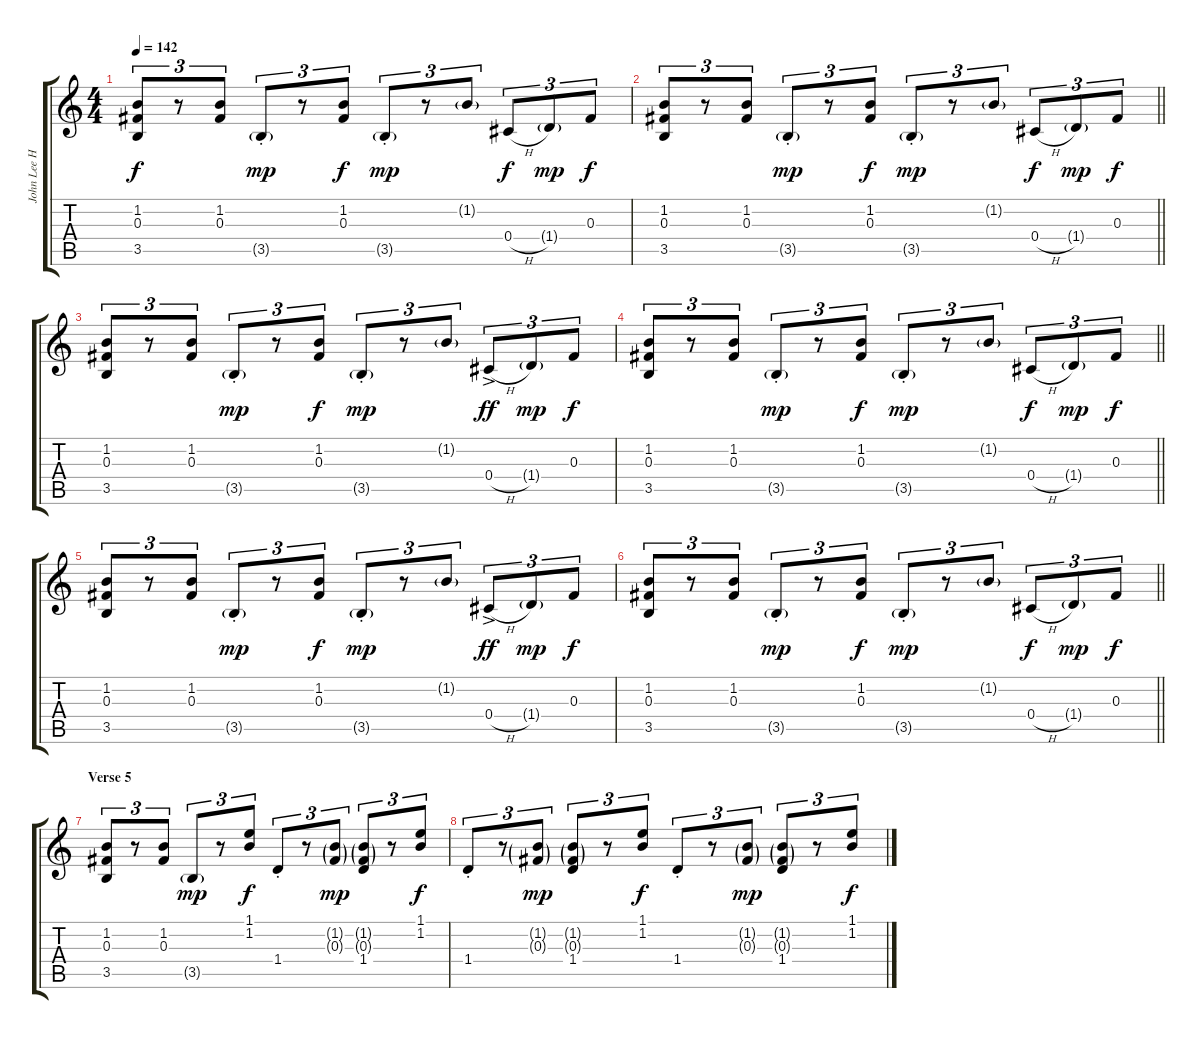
\track ("John Lee Hooker" "John Lee H") {instrument acousticguitarnylon}
\staff {score tabs}
\tuning (Eb4 Bb3 Gb3 Db3 Ab2 Eb2) {hide}
\ts (4 4)
\tempo 142
\clef g2
\ks c
(1.2 0.3 3.5).8{tu (3 2) dy f} r.8{tu (3 2)} (1.2 0.3).8{tu (3 2)} 3.5{g st}.8{tu (3 2) dy mp} r.8{tu (3 2)} (1.2 0.3).8{tu (3 2) dy f} 3.5{g st}.8{tu (3 2) dy mp} r.8{tu (3 2)} 1.2{g}.8{tu (3 2)} 0.4{h}.8{tu (3 2) dy f} 1.4{g}.8{tu (3 2) dy mp} 0.3.8{tu (3 2) dy f} |
\barLineRight lightlight
(1.2 0.3 3.5).8{tu (3 2)} r.8{tu (3 2)} (1.2 0.3).8{tu (3 2)} 3.5{g st}.8{tu (3 2) dy mp} r.8{tu (3 2)} (1.2 0.3).8{tu (3 2) dy f} 3.5{g st}.8{tu (3 2) dy mp} r.8{tu (3 2)} 1.2{g}.8{tu (3 2)} 0.4{h}.8{tu (3 2) dy f} 1.4{g}.8{tu (3 2) dy mp} 0.3.8{tu (3 2) dy f} |
(1.2 0.3 3.5).8{tu (3 2)} r.8{tu (3 2)} (1.2 0.3).8{tu (3 2)} 3.5{g st}.8{tu (3 2) dy mp} r.8{tu (3 2)} (1.2 0.3).8{tu (3 2) dy f} 3.5{g st}.8{tu (3 2) dy mp} r.8{tu (3 2)} 1.2{g}.8{tu (3 2)} 0.4{h ac}.8{tu (3 2) dy ff} 1.4{g}.8{tu (3 2) dy mp} 0.3.8{tu (3 2) dy f} |
\barLineRight lightlight
(1.2 0.3 3.5).8{tu (3 2)} r.8{tu (3 2)} (1.2 0.3).8{tu (3 2)} 3.5{g st}.8{tu (3 2) dy mp} r.8{tu (3 2)} (1.2 0.3).8{tu (3 2) dy f} 3.5{g st}.8{tu (3 2) dy mp} r.8{tu (3 2)} 1.2{g}.8{tu (3 2)} 0.4{h}.8{tu (3 2) dy f} 1.4{g}.8{tu (3 2) dy mp} 0.3.8{tu (3 2) dy f} |
(1.2 0.3 3.5).8{tu (3 2)} r.8{tu (3 2)} (1.2 0.3).8{tu (3 2)} 3.5{g st}.8{tu (3 2) dy mp} r.8{tu (3 2)} (1.2 0.3).8{tu (3 2) dy f} 3.5{g st}.8{tu (3 2) dy mp} r.8{tu (3 2)} 1.2{g}.8{tu (3 2)} 0.4{h ac}.8{tu (3 2) dy ff} 1.4{g}.8{tu (3 2) dy mp} 0.3.8{tu (3 2) dy f} |
\barLineRight lightlight
(1.2 0.3 3.5).8{tu (3 2)} r.8{tu (3 2)} (1.2 0.3).8{tu (3 2)} 3.5{g st}.8{tu (3 2) dy mp} r.8{tu (3 2)} (1.2 0.3).8{tu (3 2) dy f} 3.5{g st}.8{tu (3 2) dy mp} r.8{tu (3 2)} 1.2{g}.8{tu (3 2)} 0.4{h}.8{tu (3 2) dy f} 1.4{g}.8{tu (3 2) dy mp} 0.3.8{tu (3 2) dy f} |
\section ("" "Verse 5")
(1.2 0.3 3.5).8{tu (3 2)} r.8{tu (3 2)} (1.2 0.3).8{tu (3 2)} 3.5{g}.8{tu (3 2) dy mp} r.8{tu (3 2)} (1.1 1.2).8{tu (3 2) dy f} 1.4{st}.8{tu (3 2)} r.8{tu (3 2)} (1.2{g} 0.3{g}).8{tu (3 2) dy mp} (1.2{g} 0.3{g} 1.4).8{tu (3 2)} r.8{tu (3 2)} (1.1 1.2).8{tu (3 2) dy f} |
1.4{st}.8{tu (3 2)} r.8{tu (3 2)} (1.2{g} 0.3{g}).8{tu (3 2) dy mp} (1.2{g} 0.3{g} 1.4).8{tu (3 2)} r.8{tu (3 2)} (1.1 1.2).8{tu (3 2) dy f} 1.4{st}.8{tu (3 2)} r.8{tu (3 2)} (1.2{g} 0.3{g}).8{tu (3 2) dy mp} (1.2{g} 0.3{g} 1.4).8{tu (3 2)} r.8{tu (3 2)} (1.1 1.2).8{tu (3 2) dy f}
